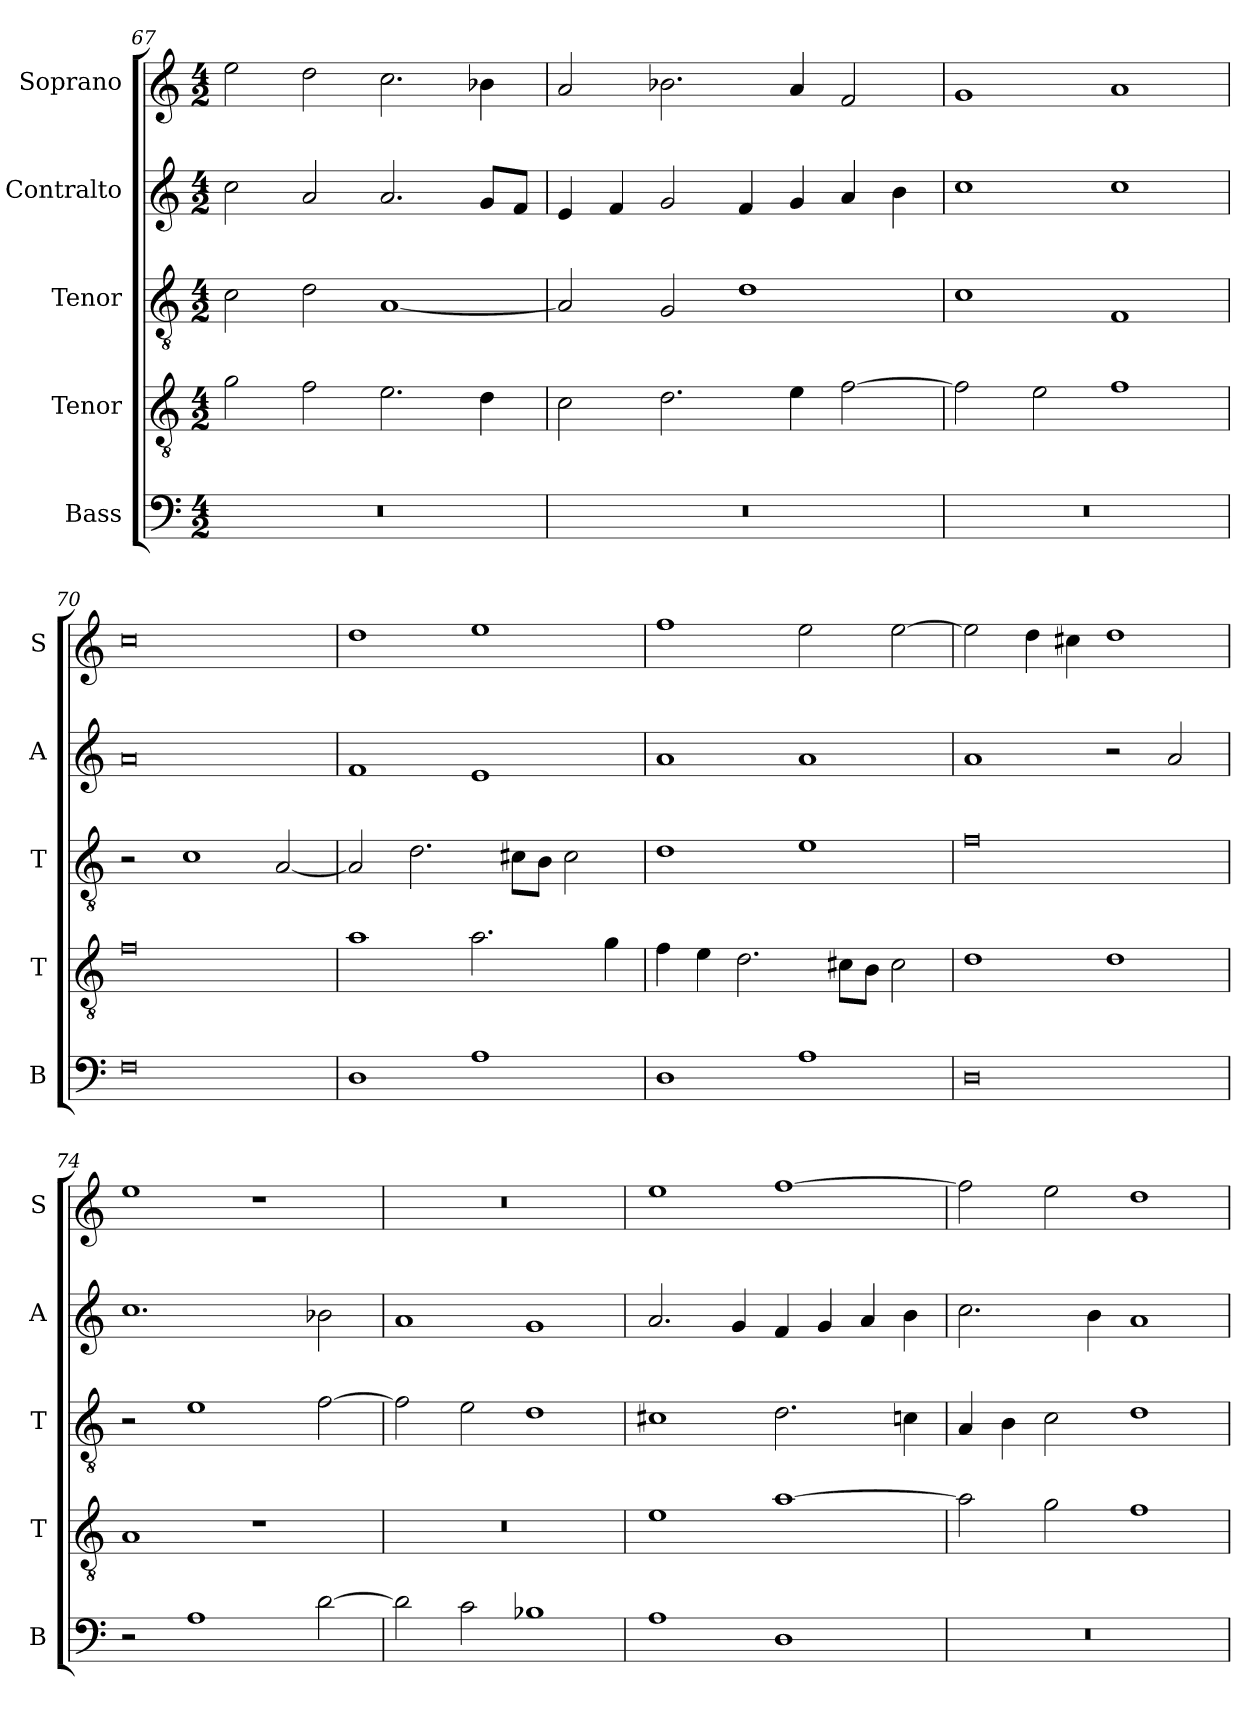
**kern	**kern	**kern	**kern	**kern
*part5	*part4	*part3	*part2	*part1
*staff5	*staff4	*staff3	*staff2	*staff1
*I"Bass	*I"Tenor	*I"Tenor	*I"Contralto	*I"Soprano
*I'B	*I'T	*I'T	*I'A	*I'S
*clefF4	*clefGv2	*clefGv2	*clefG2	*clefG2
*k[]	*k[]	*k[]	*k[]	*k[]
*A:aeo	*A:aeo	*A:aeo	*A:aeo	*A:aeo
*M4/2	*M4/2	*M4/2	*M4/2	*M4/2
=67	=67	=67	=67	=67
0r	2g	2c	2cc	2ee
.	2f	2d	2a	2dd
.	2.e	[1A	2.a	2.cc
.	4d	.	8g/L	4b-X
.	.	.	8f/J	.
=68	=68	=68	=68	=68
0r	2c	2A]	4e	2a
.	.	.	4f	.
.	2.d	2G	2g	2.b-X
.	.	1d	4f	.
.	4e	.	4g	4a
.	[2f	.	4a	2f
.	.	.	4b	.
=69	=69	=69	=69	=69
0r	2f]	1c	1cc	1g
.	2e	.	.	.
.	1f	1F	1cc	1a
=70	=70	=70	=70	=70
0F	0f	2r	0a	0cc
.	.	1c	.	.
.	.	[2A	.	.
=71	=71	=71	=71	=71
1D	1a	2A]	1f	1dd
.	.	2.d	.	.
1A	2.a	.	1e	1ee
.	.	8c#X\L	.	.
.	.	8B\J	.	.
.	.	2c#	.	.
.	4g	.	.	.
=72	=72	=72	=72	=72
1D	4f	1d	1a	1ff
.	4e	.	.	.
.	2.d	.	.	.
1A	.	1e	1a	2ee
.	8c#X\L	.	.	.
.	8B\J	.	.	.
.	2c#	.	.	[2ee
=73	=73	=73	=73	=73
0D	1d	0f	1a	2ee]
.	.	.	.	4dd
.	.	.	.	4cc#X
.	1d	.	2r	1dd
.	.	.	2a	.
=74	=74	=74	=74	=74
2r	1A	2r	1.cc	1ee
1A	.	1e	.	.
.	1r	.	.	1r
[2d	.	[2f	2b-X	.
=75	=75	=75	=75	=75
2d]	0r	2f]	1a	0r
2c	.	2e	.	.
1B-X	.	1d	1g	.
=76	=76	=76	=76	=76
1A	1e	1c#X	2.a	1ee
.	.	.	4g	.
1D	[1a	2.d	4f	[1ff
.	.	.	4g	.
.	.	.	4a	.
.	.	4cn	4b	.
=77	=77	=77	=77	=77
0r	2a]	4A	2.cc	2ff]
.	.	4B	.	.
.	2g	2c	.	2ee
.	.	.	4b	.
.	1f	1d	1a	1dd
=	=	=	=	=
*-	*-	*-	*-	*-
